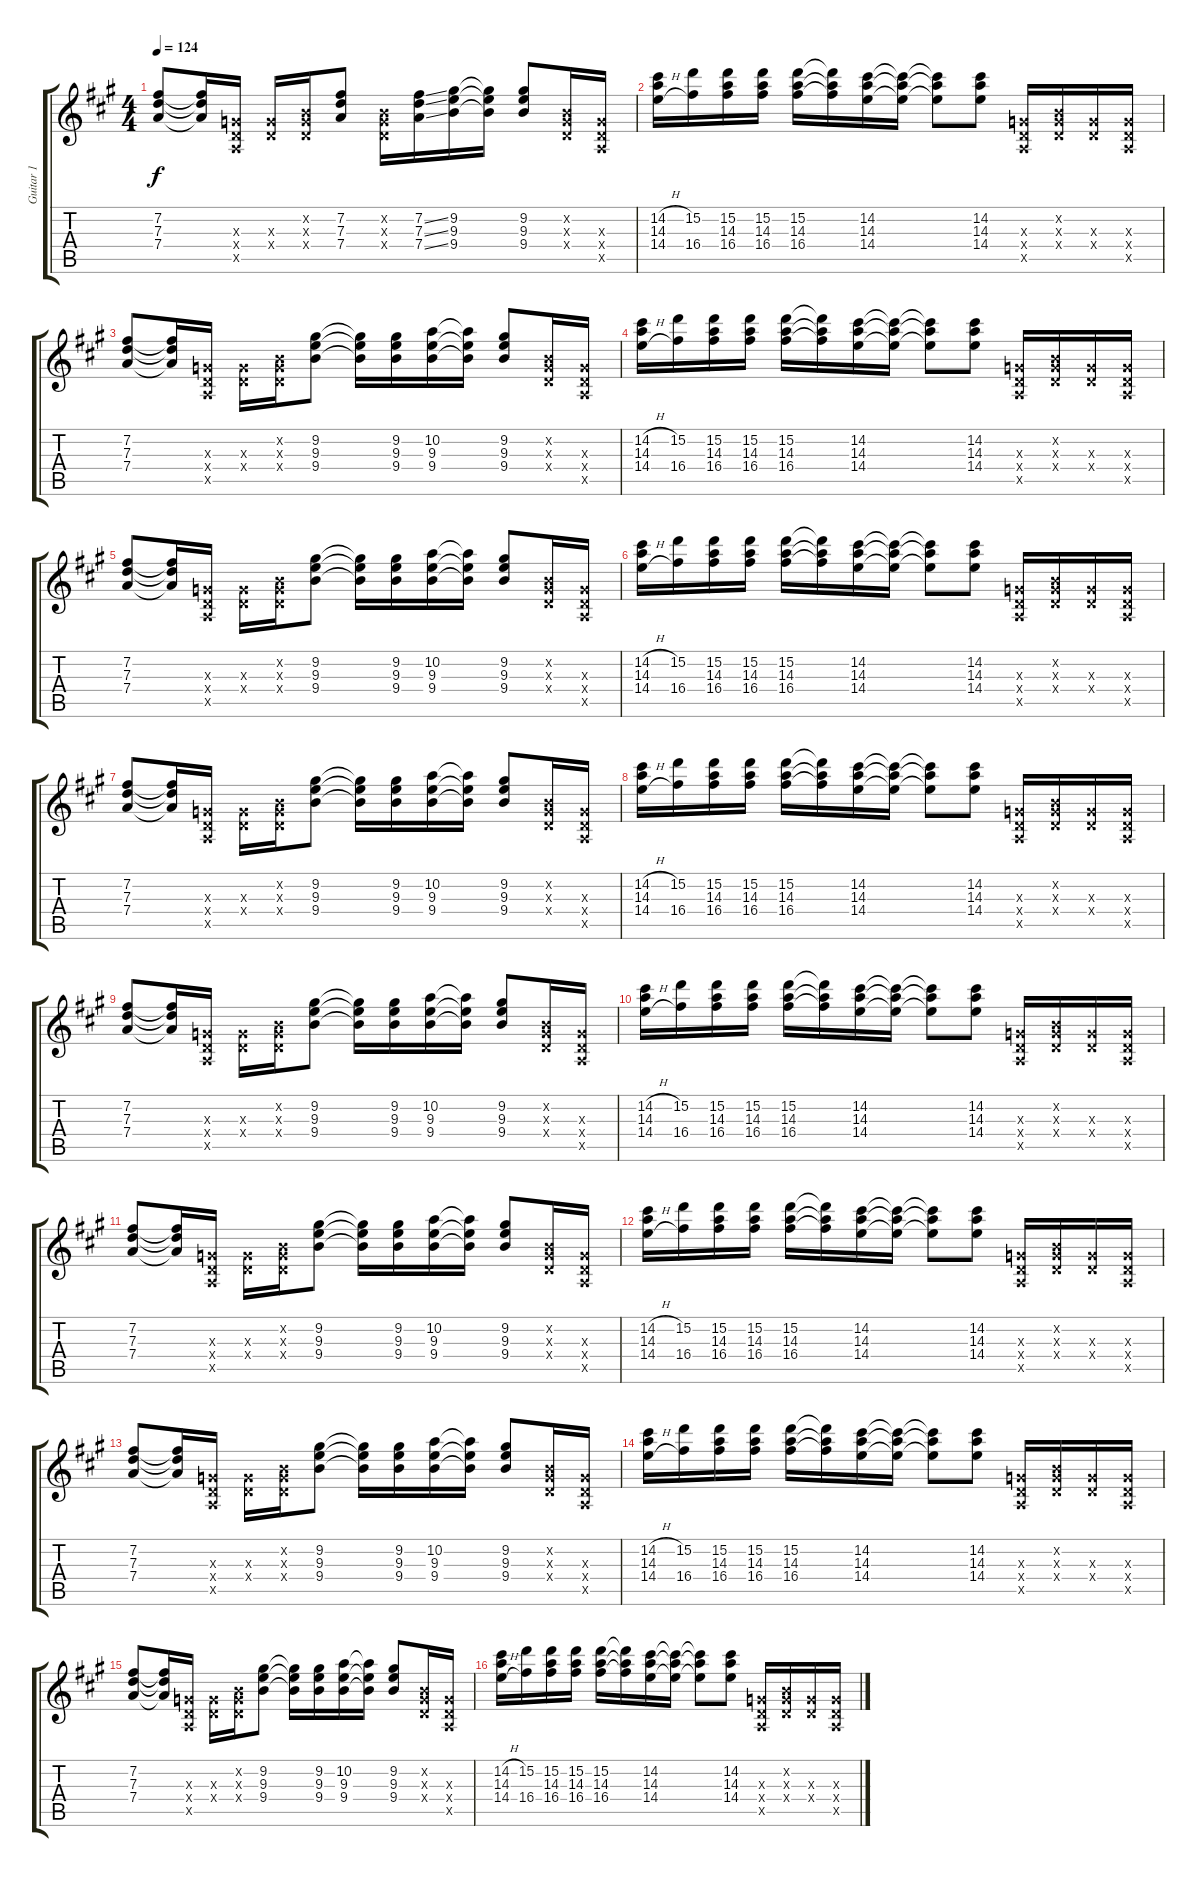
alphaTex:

\track ("Guitar 1" "Guitar 1") {instrument overdrivenguitar}
\staff {score tabs}
\tuning (E4 B3 G3 D3 A2 E2) {hide}
\ts (4 4)
\tempo 124
\clef g2
\ks a
(7.2 7.3 7.4).8{dy f} (7.2{t} 7.3{t} 7.4{t}).16 (0.3{x} 0.4{x} 0.5{x}).16 (0.3{x} 0.4{x}).16 (0.2{x} 0.3{x} 0.4{x}).16 (7.2 7.3 7.4).8 (0.2{x} 0.3{x} 0.4{x}).16 (7.2{ss} 7.3{ss} 7.4{ss}).16 (9.2 9.3 9.4).16 (9.2{t} 9.3{t} 9.4{t}).16 (9.2 9.3 9.4).8 (0.2{x} 0.3{x} 0.4{x}).16 (0.3{x} 0.4{x} 0.5{x}).16 |
(14.2{h} 14.3 14.4{h}).16 (15.2 16.4).16 (15.2 14.3 16.4).16 (15.2 14.3 16.4).16 (15.2 14.3 16.4).16 (15.2{t} 14.3{t} 16.4{t}).16 (14.2 14.3 14.4).16 (14.2{t} 14.3{t} 14.4{t}).16 (14.2{t} 14.3{t} 14.4{t}).8 (14.2 14.3 14.4).8 (0.3{x} 0.4{x} 0.5{x}).16 (0.2{x} 0.3{x} 0.4{x}).16 (0.3{x} 0.4{x}).16 (0.3{x} 0.4{x} 0.5{x}).16 |
(7.2 7.3 7.4).8 (7.2{t} 7.3{t} 7.4{t}).16 (0.3{x} 0.4{x} 0.5{x}).16 (0.3{x} 0.4{x}).16 (0.2{x} 0.3{x} 0.4{x}).16 (9.2 9.3 9.4).8 (9.2{t} 9.3{t} 9.4{t}).16 (9.2 9.3 9.4).16 (10.2 9.3 9.4).16 (10.2{t} 9.3{t} 9.4{t}).16 (9.2 9.3 9.4).8 (0.2{x} 0.3{x} 0.4{x}).16 (0.3{x} 0.4{x} 0.5{x}).16 |
(14.2{h} 14.3 14.4{h}).16 (15.2 16.4).16 (15.2 14.3 16.4).16 (15.2 14.3 16.4).16 (15.2 14.3 16.4).16 (15.2{t} 14.3{t} 16.4{t}).16 (14.2 14.3 14.4).16 (14.2{t} 14.3{t} 14.4{t}).16 (14.2{t} 14.3{t} 14.4{t}).8 (14.2 14.3 14.4).8 (0.3{x} 0.4{x} 0.5{x}).16 (0.2{x} 0.3{x} 0.4{x}).16 (0.3{x} 0.4{x}).16 (0.3{x} 0.4{x} 0.5{x}).16 |
(7.2 7.3 7.4).8 (7.2{t} 7.3{t} 7.4{t}).16 (0.3{x} 0.4{x} 0.5{x}).16 (0.3{x} 0.4{x}).16 (0.2{x} 0.3{x} 0.4{x}).16 (9.2 9.3 9.4).8 (9.2{t} 9.3{t} 9.4{t}).16 (9.2 9.3 9.4).16 (10.2 9.3 9.4).16 (10.2{t} 9.3{t} 9.4{t}).16 (9.2 9.3 9.4).8 (0.2{x} 0.3{x} 0.4{x}).16 (0.3{x} 0.4{x} 0.5{x}).16 |
(14.2{h} 14.3 14.4{h}).16 (15.2 16.4).16 (15.2 14.3 16.4).16 (15.2 14.3 16.4).16 (15.2 14.3 16.4).16 (15.2{t} 14.3{t} 16.4{t}).16 (14.2 14.3 14.4).16 (14.2{t} 14.3{t} 14.4{t}).16 (14.2{t} 14.3{t} 14.4{t}).8 (14.2 14.3 14.4).8 (0.3{x} 0.4{x} 0.5{x}).16 (0.2{x} 0.3{x} 0.4{x}).16 (0.3{x} 0.4{x}).16 (0.3{x} 0.4{x} 0.5{x}).16 |
(7.2 7.3 7.4).8 (7.2{t} 7.3{t} 7.4{t}).16 (0.3{x} 0.4{x} 0.5{x}).16 (0.3{x} 0.4{x}).16 (0.2{x} 0.3{x} 0.4{x}).16 (9.2 9.3 9.4).8 (9.2{t} 9.3{t} 9.4{t}).16 (9.2 9.3 9.4).16 (10.2 9.3 9.4).16 (10.2{t} 9.3{t} 9.4{t}).16 (9.2 9.3 9.4).8 (0.2{x} 0.3{x} 0.4{x}).16 (0.3{x} 0.4{x} 0.5{x}).16 |
(14.2{h} 14.3 14.4{h}).16 (15.2 16.4).16 (15.2 14.3 16.4).16 (15.2 14.3 16.4).16 (15.2 14.3 16.4).16 (15.2{t} 14.3{t} 16.4{t}).16 (14.2 14.3 14.4).16 (14.2{t} 14.3{t} 14.4{t}).16 (14.2{t} 14.3{t} 14.4{t}).8 (14.2 14.3 14.4).8 (0.3{x} 0.4{x} 0.5{x}).16 (0.2{x} 0.3{x} 0.4{x}).16 (0.3{x} 0.4{x}).16 (0.3{x} 0.4{x} 0.5{x}).16 |
(7.2 7.3 7.4).8 (7.2{t} 7.3{t} 7.4{t}).16 (0.3{x} 0.4{x} 0.5{x}).16 (0.3{x} 0.4{x}).16 (0.2{x} 0.3{x} 0.4{x}).16 (9.2 9.3 9.4).8 (9.2{t} 9.3{t} 9.4{t}).16 (9.2 9.3 9.4).16 (10.2 9.3 9.4).16 (10.2{t} 9.3{t} 9.4{t}).16 (9.2 9.3 9.4).8 (0.2{x} 0.3{x} 0.4{x}).16 (0.3{x} 0.4{x} 0.5{x}).16 |
(14.2{h} 14.3 14.4{h}).16 (15.2 16.4).16 (15.2 14.3 16.4).16 (15.2 14.3 16.4).16 (15.2 14.3 16.4).16 (15.2{t} 14.3{t} 16.4{t}).16 (14.2 14.3 14.4).16 (14.2{t} 14.3{t} 14.4{t}).16 (14.2{t} 14.3{t} 14.4{t}).8 (14.2 14.3 14.4).8 (0.3{x} 0.4{x} 0.5{x}).16 (0.2{x} 0.3{x} 0.4{x}).16 (0.3{x} 0.4{x}).16 (0.3{x} 0.4{x} 0.5{x}).16 |
(7.2 7.3 7.4).8 (7.2{t} 7.3{t} 7.4{t}).16 (0.3{x} 0.4{x} 0.5{x}).16 (0.3{x} 0.4{x}).16 (0.2{x} 0.3{x} 0.4{x}).16 (9.2 9.3 9.4).8 (9.2{t} 9.3{t} 9.4{t}).16 (9.2 9.3 9.4).16 (10.2 9.3 9.4).16 (10.2{t} 9.3{t} 9.4{t}).16 (9.2 9.3 9.4).8 (0.2{x} 0.3{x} 0.4{x}).16 (0.3{x} 0.4{x} 0.5{x}).16 |
(14.2{h} 14.3 14.4{h}).16 (15.2 16.4).16 (15.2 14.3 16.4).16 (15.2 14.3 16.4).16 (15.2 14.3 16.4).16 (15.2{t} 14.3{t} 16.4{t}).16 (14.2 14.3 14.4).16 (14.2{t} 14.3{t} 14.4{t}).16 (14.2{t} 14.3{t} 14.4{t}).8 (14.2 14.3 14.4).8 (0.3{x} 0.4{x} 0.5{x}).16 (0.2{x} 0.3{x} 0.4{x}).16 (0.3{x} 0.4{x}).16 (0.3{x} 0.4{x} 0.5{x}).16 |
(7.2 7.3 7.4).8 (7.2{t} 7.3{t} 7.4{t}).16 (0.3{x} 0.4{x} 0.5{x}).16 (0.3{x} 0.4{x}).16 (0.2{x} 0.3{x} 0.4{x}).16 (9.2 9.3 9.4).8 (9.2{t} 9.3{t} 9.4{t}).16 (9.2 9.3 9.4).16 (10.2 9.3 9.4).16 (10.2{t} 9.3{t} 9.4{t}).16 (9.2 9.3 9.4).8 (0.2{x} 0.3{x} 0.4{x}).16 (0.3{x} 0.4{x} 0.5{x}).16 |
(14.2{h} 14.3 14.4{h}).16 (15.2 16.4).16 (15.2 14.3 16.4).16 (15.2 14.3 16.4).16 (15.2 14.3 16.4).16 (15.2{t} 14.3{t} 16.4{t}).16 (14.2 14.3 14.4).16 (14.2{t} 14.3{t} 14.4{t}).16 (14.2{t} 14.3{t} 14.4{t}).8 (14.2 14.3 14.4).8 (0.3{x} 0.4{x} 0.5{x}).16 (0.2{x} 0.3{x} 0.4{x}).16 (0.3{x} 0.4{x}).16 (0.3{x} 0.4{x} 0.5{x}).16 |
(7.2 7.3 7.4).8 (7.2{t} 7.3{t} 7.4{t}).16 (0.3{x} 0.4{x} 0.5{x}).16 (0.3{x} 0.4{x}).16 (0.2{x} 0.3{x} 0.4{x}).16 (9.2 9.3 9.4).8 (9.2{t} 9.3{t} 9.4{t}).16 (9.2 9.3 9.4).16 (10.2 9.3 9.4).16 (10.2{t} 9.3{t} 9.4{t}).16 (9.2 9.3 9.4).8 (0.2{x} 0.3{x} 0.4{x}).16 (0.3{x} 0.4{x} 0.5{x}).16 |
(14.2{h} 14.3 14.4{h}).16 (15.2 16.4).16 (15.2 14.3 16.4).16 (15.2 14.3 16.4).16 (15.2 14.3 16.4).16 (15.2{t} 14.3{t} 16.4{t}).16 (14.2 14.3 14.4).16 (14.2{t} 14.3{t} 14.4{t}).16 (14.2{t} 14.3{t} 14.4{t}).8 (14.2 14.3 14.4).8 (0.3{x} 0.4{x} 0.5{x}).16 (0.2{x} 0.3{x} 0.4{x}).16 (0.3{x} 0.4{x}).16 (0.3{x} 0.4{x} 0.5{x}).16
